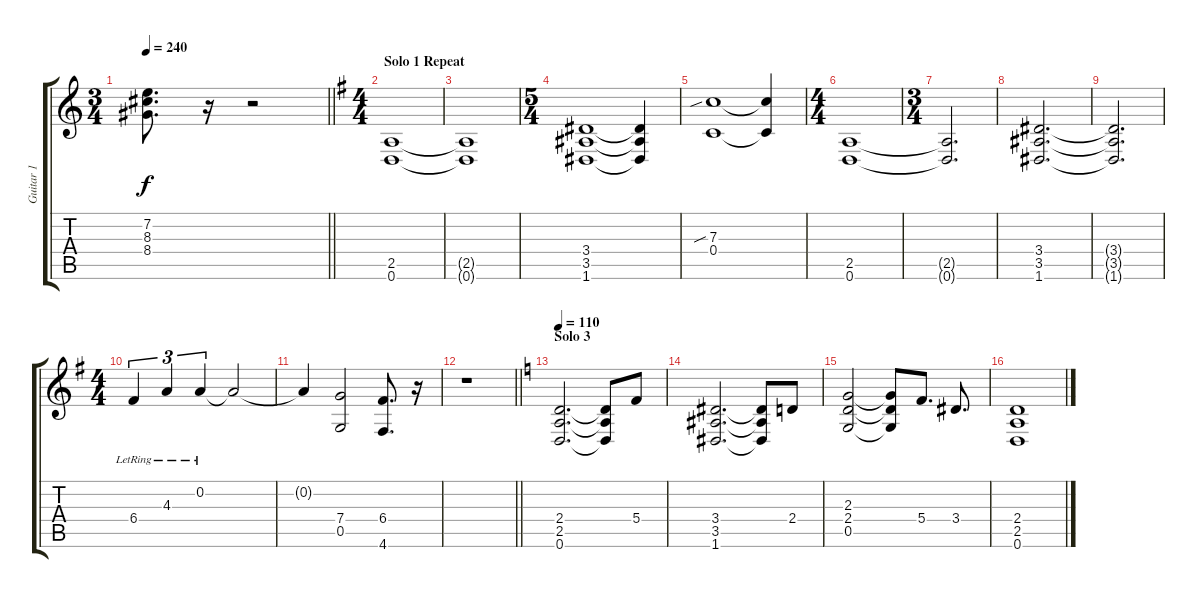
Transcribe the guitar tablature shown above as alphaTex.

\track ("Guitar 1" "Guitar 1") {instrument distortionguitar}
\staff {score tabs}
\tuning (D4 A3 F3 C3 G2 D2) {hide}
\ts (3 4)
\tempo 240
\clef g2
\barLineRight lightlight
\ks c
(7.2 8.3 8.4).8{d dy f} r.16 r.2 |
\ts (4 4)
\section ("" "Solo 1 Repeat")
\ks g
(2.5 0.6).1 |
(2.5{t} 0.6{t}).1 |
\ts (5 4)
(3.4 3.5 1.6).1 (3.4{t} 3.5{t} 1.6{t}).4 |
(7.3{sib} 0.4).1 (7.3{t} 0.4{t}).4 |
\ts (4 4)
(2.5 0.6).1 |
\ts (3 4)
(2.5{t} 0.6{t}).2{d} |
(3.4 3.5 1.6).2{d} |
(3.4{t} 3.5{t} 1.6{t}).2{d} |
\ts (4 4)
6.4{lr}.4{tu (3 2)} 4.3{lr}.4{tu (3 2)} 0.2{lr}.4{tu (3 2)} 0.2{t}.2 |
0.2{t}.4 (7.4 0.5).2 (6.4 4.6).8{d} r.16 |
\barLineRight lightlight
r.1 |
\section ("" "Solo 3")
\tempo 110
\ks c
(2.4 2.5 0.6).2{d} (2.4{t} 2.5{t} 0.6{t}).8 5.4.8 |
(3.4 3.5 1.6).2{d} (3.4{t} 3.5{t} 1.6{t}).8 2.4.8 |
(2.3 2.4 0.5).2 (2.3{t} 2.4{t} 0.5{t}).8 5.4.8{d} 3.4.8{d} |
(2.4 2.5 0.6).1
